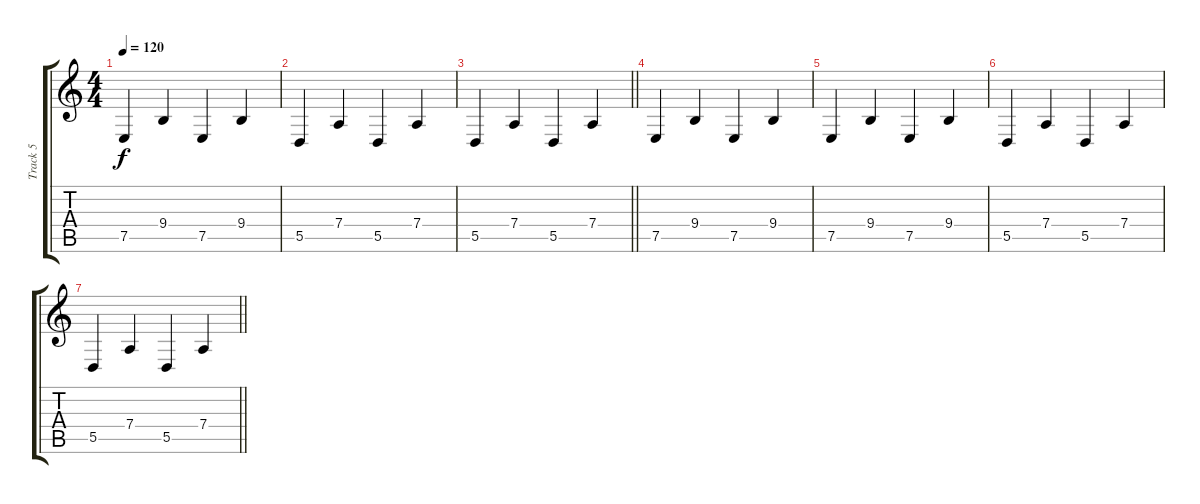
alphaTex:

\track ("Track 5" "Track 5") {instrument koto}
\staff {score tabs}
\tuning (E4 B3 G3 D3 A2 E2) {hide}
\ts (4 4)
\tempo 120
\clef g2
\ks c
7.5.4{dy f} 9.4.4 7.5.4 9.4.4 |
5.5.4 7.4.4 5.5.4 7.4.4 |
\barLineRight lightlight
5.5.4 7.4.4 5.5.4 7.4.4 |
7.5.4 9.4.4 7.5.4 9.4.4 |
7.5.4 9.4.4 7.5.4 9.4.4 |
5.5.4 7.4.4 5.5.4 7.4.4 |
\barLineRight lightlight
5.5.4 7.4.4 5.5.4 7.4.4
